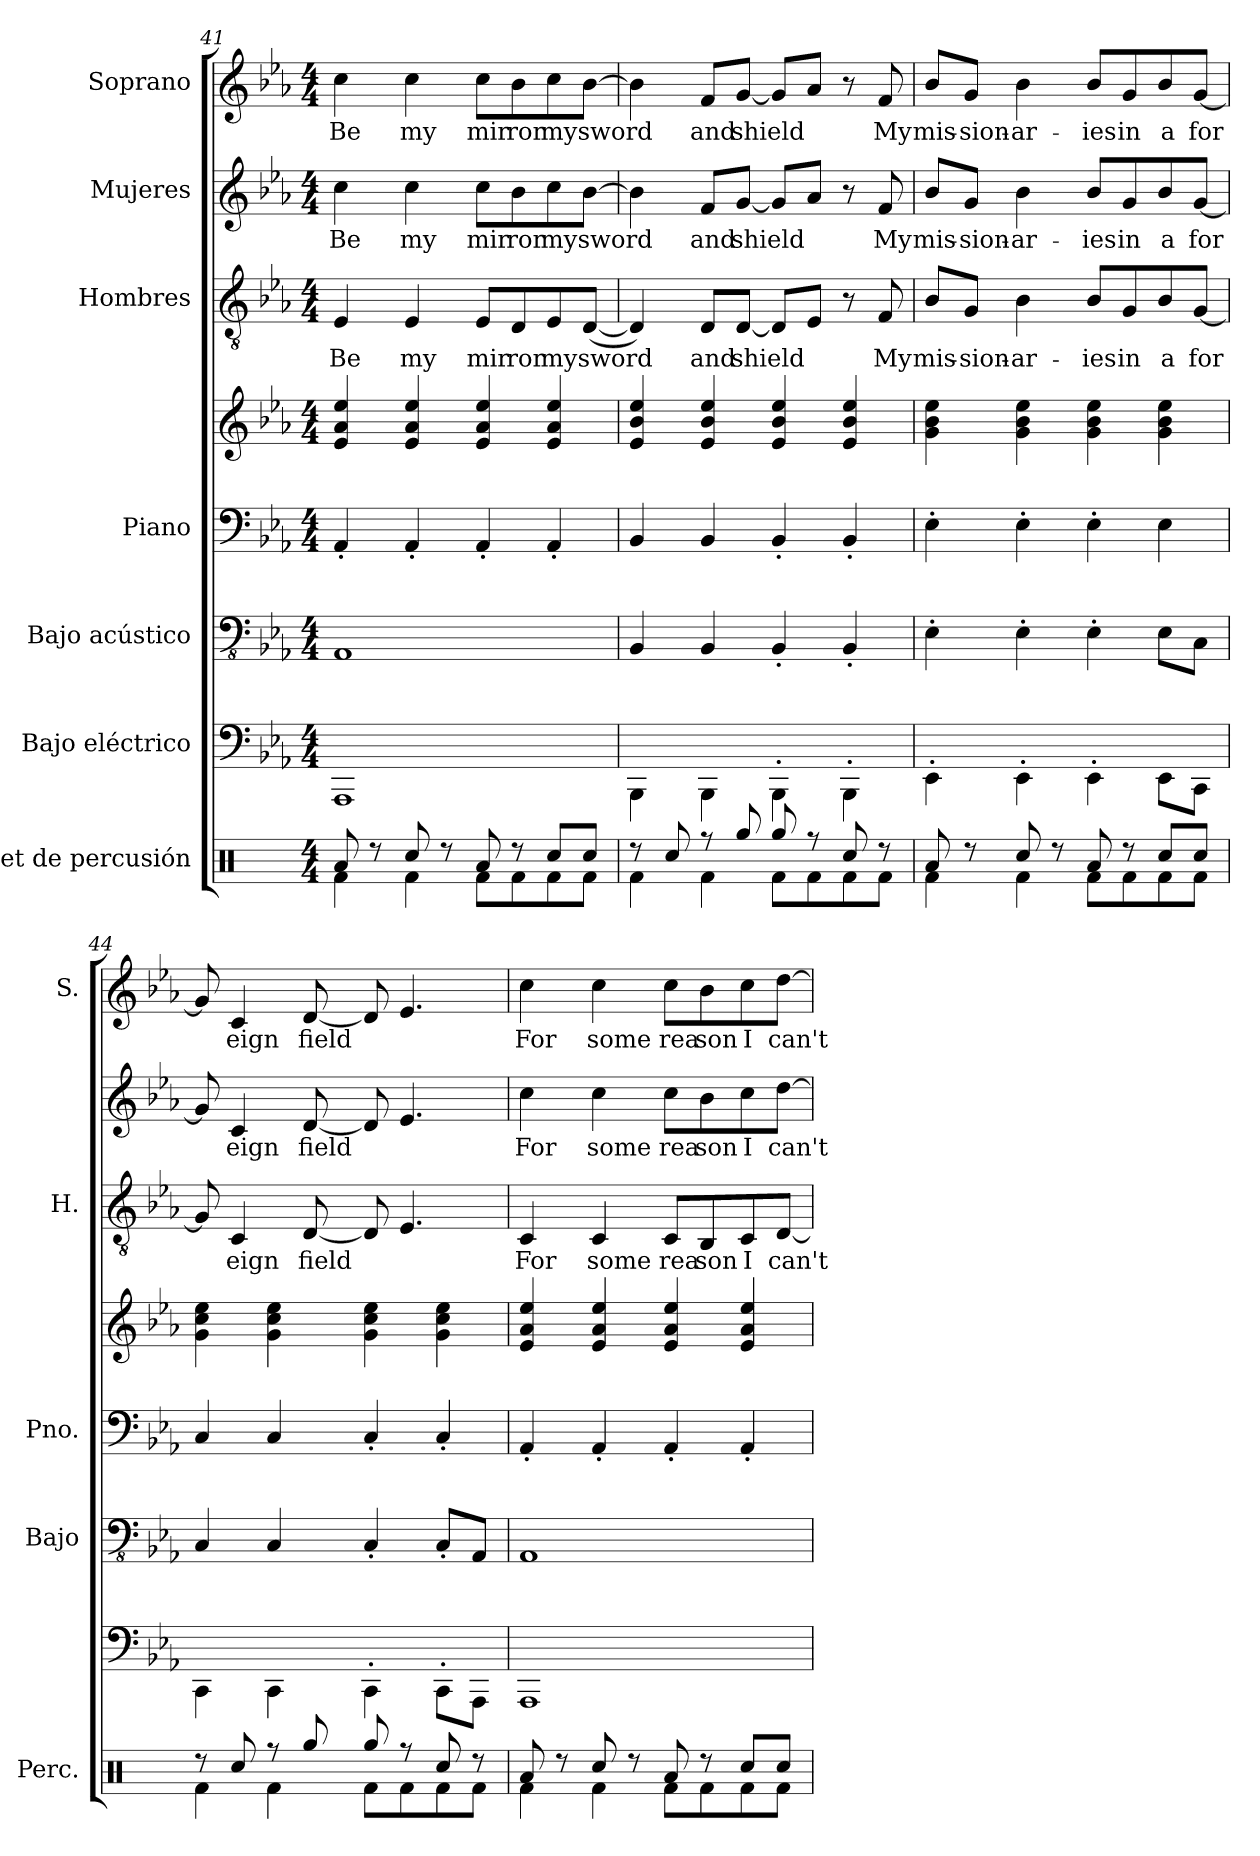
**kern	**kern	**kern	**kern	**kern	**kern	**text	**kern	**text	**kern	**text
*part7	*part6	*part5	*part4	*part4	*part3	*part3	*part2	*part2	*part1	*part1
*staff8	*staff7	*staff6	*staff5	*staff4	*staff3	*staff3	*staff2	*staff2	*staff1	*staff1
*I"Set de percusión	*I"Bajo eléctrico	*I"Bajo acústico	*I"Piano	*	*I"Hombres	*	*I"Mujeres	*	*I"Soprano	*
*I'Perc.	*	*I'Bajo	*I'Pno.	*	*I'H.	*	*	*	*I'S.	*
*clefX	*	*clefFv4	*clefF4	*clefG2	*clefGv2	*	*clefG2	*	*clefG2	*
*	*ITrd7c12	*	*	*	*	*	*	*	*	*
*k[]	*k[b-e-a-]	*k[b-e-a-]	*k[b-e-a-]	*k[b-e-a-]	*k[b-e-a-]	*	*k[b-e-a-]	*	*k[b-e-a-]	*
*M4/4	*M4/4	*M4/4	*M4/4	*M4/4	*M4/4	*	*M4/4	*	*M4/4	*
=41	=41	=41	=41	=41	=41	=41	=41	=41	=41	=41
*^	*	*	*	*	*	*	*	*	*	*
!	!	!	!	!	!	!	!LO:LY:b	!	!LO:LY:b	!	!LO:LY:b
8Ra/	4Rf\	1AAAA-	1AAA-	4AA-'/	4e-/ 4a-/ 4ee-/	4E-/	Be	4cc\	Be	4cc\	Be
8r	.	.	.	.	.	.	.	.	.	.	.
!	!	!	!	!	!	!	!LO:LY:b	!	!LO:LY:b	!	!LO:LY:b
8Rcc/	4Rf\	.	.	4AA-'/	4e-/ 4a-/ 4ee-/	4E-/	my	4cc\	my	4cc\	my
8r	.	.	.	.	.	.	.	.	.	.	.
!	!	!	!	!	!	!	!LO:LY:b	!	!LO:LY:b	!	!LO:LY:b
8Ra/	8Rf\L	.	.	4AA-'/	4e-/ 4a-/ 4ee-/	8E-/L	mir	8cc\L	mir	8cc\L	mir
!	!	!	!	!	!	!	!LO:LY:b	!	!LO:LY:b	!	!LO:LY:b
8r	8Rf\	.	.	.	.	8D/	ror	8b-\	ror	8b-\	ror
!	!	!	!	!	!	!	!LO:LY:b	!	!LO:LY:b	!	!LO:LY:b
8Rcc/L	8Rf\	.	.	4AA-'/	4e-/ 4a-/ 4ee-/	8E-/	my	8cc\	my	8cc\	my
!	!	!	!	!	!	!	!LO:LY:b	!	!LO:LY:b	!	!LO:LY:b
8Rcc/J	8Rf\J	.	.	.	.	([8D/J	sword	[8b-\J	sword	[8b-\J	sword
!!LO:PB:g=z
=42	=42	=42	=42	=42	=42	=42	=42	=42	=42	=42	=42
8r	4Rf\	4BBBB-\	4BBB-/	4BB-/	4e-/ 4b-/ 4ee-/	4D/])	.	4b-\]	.	4b-\]	.
8Rcc/	.	.	.	.	.	.	.	.	.	.	.
!	!	!	!	!	!	!	!LO:LY:b	!	!LO:LY:b	!	!LO:LY:b
8r	4Rf\	4BBBB-\	4BBB-/	4BB-/	4e-/ 4b-/ 4ee-/	8D/L	and	8f/L	and	8f/L	and
!	!	!	!	!	!	!	!LO:LY:b	!	!LO:LY:b	!	!LO:LY:b
8Rgg/	.	.	.	.	.	[8D/J	shield	[8g/J	shield	[8g/J	shield
8Rgg/	8Rf\L	4BBBB-'\	4BBB-'/	4BB-'/	4e-/ 4b-/ 4ee-/	8D/L]	.	8g/L]	.	8g/L]	.
8r	8Rf\	.	.	.	.	8E-/J	.	8a-/J	.	8a-/J	.
8Rcc/	8Rf\	4BBBB-'\	4BBB-'/	4BB-'/	4e-/ 4b-/ 4ee-/	8r	.	8r	.	8r	.
!	!	!	!	!	!	!	!LO:LY:b	!	!LO:LY:b	!	!LO:LY:b
8r	8Rf\J	.	.	.	.	8F/	My	8f/	My	8f/	My
=43	=43	=43	=43	=43	=43	=43	=43	=43	=43	=43	=43
!	!	!	!	!	!	!	!LO:LY:b	!	!LO:LY:b	!	!LO:LY:b
8Ra/	4Rf\	4EEE-'\	4EE-'\	4E-'\	4g\ 4b-\ 4ee-\	8B-/L	mis-	8b-/L	mis-	8b-/L	mis-
!	!	!	!	!	!	!	!LO:LY:b	!	!LO:LY:b	!	!LO:LY:b
8r	.	.	.	.	.	8G/J	-sion-	8g/J	-sion-	8g/J	-sion-
!	!	!	!	!	!	!	!LO:LY:b	!	!LO:LY:b	!	!LO:LY:b
8Rcc/	4Rf\	4EEE-'\	4EE-'\	4E-'\	4g\ 4b-\ 4ee-\	4B-\	-ar-	4b-\	-ar-	4b-\	-ar-
8r	.	.	.	.	.	.	.	.	.	.	.
!	!	!	!	!	!	!	!LO:LY:b	!	!LO:LY:b	!	!LO:LY:b
8Ra/	8Rf\L	4EEE-'\	4EE-'\	4E-'\	4g\ 4b-\ 4ee-\	8B-/L	-ies	8b-/L	-ies	8b-/L	-ies
!	!	!	!	!	!	!	!LO:LY:b	!	!LO:LY:b	!	!LO:LY:b
8r	8Rf\	.	.	.	.	8G/	in	8g/	in	8g/	in
!	!	!	!	!	!	!	!LO:LY:b	!	!LO:LY:b	!	!LO:LY:b
8Rcc/L	8Rf\	8EEE-\L	8EE-\L	4E-\	4g\ 4b-\ 4ee-\	8B-/	a	8b-/	a	8b-/	a
!	!	!	!	!	!	!	!LO:LY:b	!	!LO:LY:b	!	!LO:LY:b
8Rcc/J	8Rf\J	8CCC\J	8CC\J	.	.	[8G/J	for	[8g/J	for	[8g/J	for
=44	=44	=44	=44	=44	=44	=44	=44	=44	=44	=44	=44
8r	4Rf\	4CCC\	4CC/	4C/	4g\ 4cc\ 4ee-\	8G/]	.	8g/]	.	8g/]	.
!	!	!	!	!	!	!	!LO:LY:b	!	!LO:LY:b	!	!LO:LY:b
8Rcc/	.	.	.	.	.	4C/	eign	4c/	eign	4c/	eign
8r	4Rf\	4CCC\	4CC/	4C/	4g\ 4cc\ 4ee-\	.	.	.	.	.	.
!	!	!	!	!	!	!	!LO:LY:b	!	!LO:LY:b	!	!LO:LY:b
8Rgg/	.	.	.	.	.	[8D/	field	[8d/	field	[8d/	field
8Rgg/	8Rf\L	4CCC'\	4CC'/	4C'/	4g\ 4cc\ 4ee-\	8D/]	.	8d/]	.	8d/]	.
8r	8Rf\	.	.	.	.	4.E-/	.	4.e-/	.	4.e-/	.
8Rcc/	8Rf\	8CCC'\L	8CC'/L	4C'/	4g\ 4cc\ 4ee-\	.	.	.	.	.	.
8r	8Rf\J	8AAAA-\J	8AAA-/J	.	.	.	.	.	.	.	.
!!LO:PB:g=z
=45	=45	=45	=45	=45	=45	=45	=45	=45	=45	=45	=45
!	!	!	!	!	!	!	!LO:LY:b	!	!LO:LY:b	!	!LO:LY:b
8Ra/	4Rf\	1AAAA-	1AAA-	4AA-'/	4e-/ 4a-/ 4ee-/	4C/	For	4cc\	For	4cc\	For
8r	.	.	.	.	.	.	.	.	.	.	.
!	!	!	!	!	!	!	!LO:LY:b	!	!LO:LY:b	!	!LO:LY:b
8Rcc/	4Rf\	.	.	4AA-'/	4e-/ 4a-/ 4ee-/	4C/	some	4cc\	some	4cc\	some
8r	.	.	.	.	.	.	.	.	.	.	.
!	!	!	!	!	!	!	!LO:LY:b	!	!LO:LY:b	!	!LO:LY:b
8Ra/	8Rf\L	.	.	4AA-'/	4e-/ 4a-/ 4ee-/	8C/L	rea	8cc\L	rea	8cc\L	rea
!	!	!	!	!	!	!	!LO:LY:b	!	!LO:LY:b	!	!LO:LY:b
8r	8Rf\	.	.	.	.	8BB-/	son	8b-\	son	8b-\	son
!	!	!	!	!	!	!	!LO:LY:b	!	!LO:LY:b	!	!LO:LY:b
8Rcc/L	8Rf\	.	.	4AA-'/	4e-/ 4a-/ 4ee-/	8C/	I	8cc\	I	8cc\	I
!	!	!	!	!	!	!	!LO:LY:b	!	!LO:LY:b	!	!LO:LY:b
8Rcc/J	8Rf\J	.	.	.	.	[8D/J	can't	[8dd\J	can't	[8dd\J	can't
*v	*v	*	*	*	*	*	*	*	*	*	*
=	=	=	=	=	=	=	=	=	=	=
*-	*-	*-	*-	*-	*-	*-	*-	*-	*-	*-
